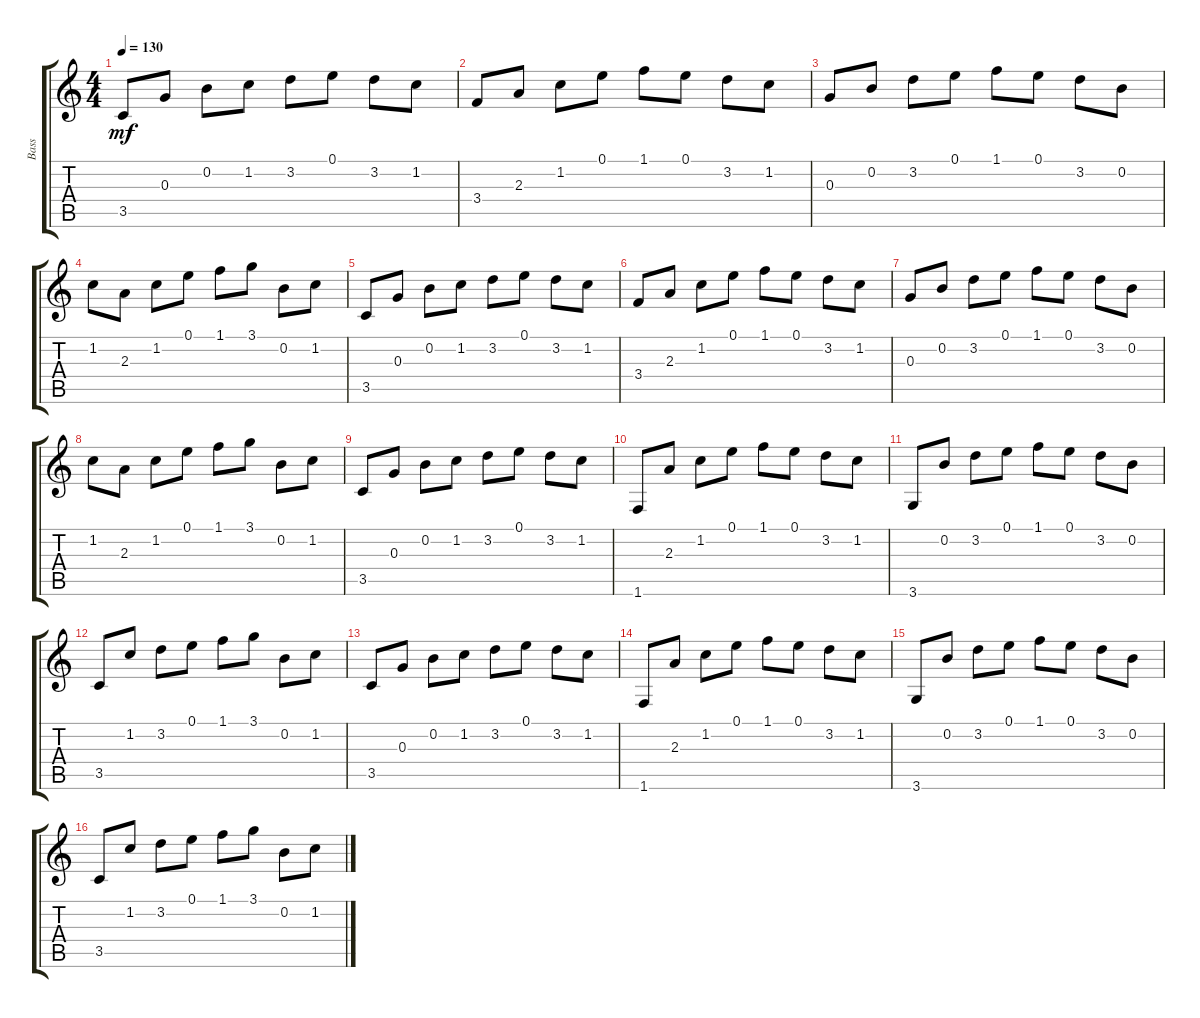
\track ("Bass" "Bass") {instrument acousticguitarnylon}
\staff {score tabs}
\tuning (E4 B3 G3 D3 A2 E2) {hide}
\ts (4 4)
\tempo 130
\clef g2
\ks c
3.5.8{dy mf instrument acousticguitarnylon} 0.3.8 0.2.8 1.2.8 3.2.8 0.1.8 3.2.8 1.2.8 |
3.4.8 2.3.8 1.2.8 0.1.8 1.1.8 0.1.8 3.2.8 1.2.8 |
0.3.8 0.2.8 3.2.8 0.1.8 1.1.8 0.1.8 3.2.8 0.2.8 |
1.2.8 2.3.8 1.2.8 0.1.8 1.1.8 3.1.8 0.2.8 1.2.8 |
3.5.8 0.3.8 0.2.8 1.2.8 3.2.8 0.1.8 3.2.8 1.2.8 |
3.4.8 2.3.8 1.2.8 0.1.8 1.1.8 0.1.8 3.2.8 1.2.8 |
0.3.8 0.2.8 3.2.8 0.1.8 1.1.8 0.1.8 3.2.8 0.2.8 |
1.2.8 2.3.8 1.2.8 0.1.8 1.1.8 3.1.8 0.2.8 1.2.8 |
3.5.8 0.3.8 0.2.8 1.2.8 3.2.8 0.1.8 3.2.8 1.2.8 |
1.6.8 2.3.8 1.2.8 0.1.8 1.1.8 0.1.8 3.2.8 1.2.8 |
3.6.8 0.2.8 3.2.8 0.1.8 1.1.8 0.1.8 3.2.8 0.2.8 |
3.5.8 1.2.8 3.2.8 0.1.8 1.1.8 3.1.8 0.2.8 1.2.8 |
3.5.8 0.3.8 0.2.8 1.2.8 3.2.8 0.1.8 3.2.8 1.2.8 |
1.6.8 2.3.8 1.2.8 0.1.8 1.1.8 0.1.8 3.2.8 1.2.8 |
3.6.8 0.2.8 3.2.8 0.1.8 1.1.8 0.1.8 3.2.8 0.2.8 |
3.5.8 1.2.8 3.2.8 0.1.8 1.1.8 3.1.8 0.2.8 1.2.8
